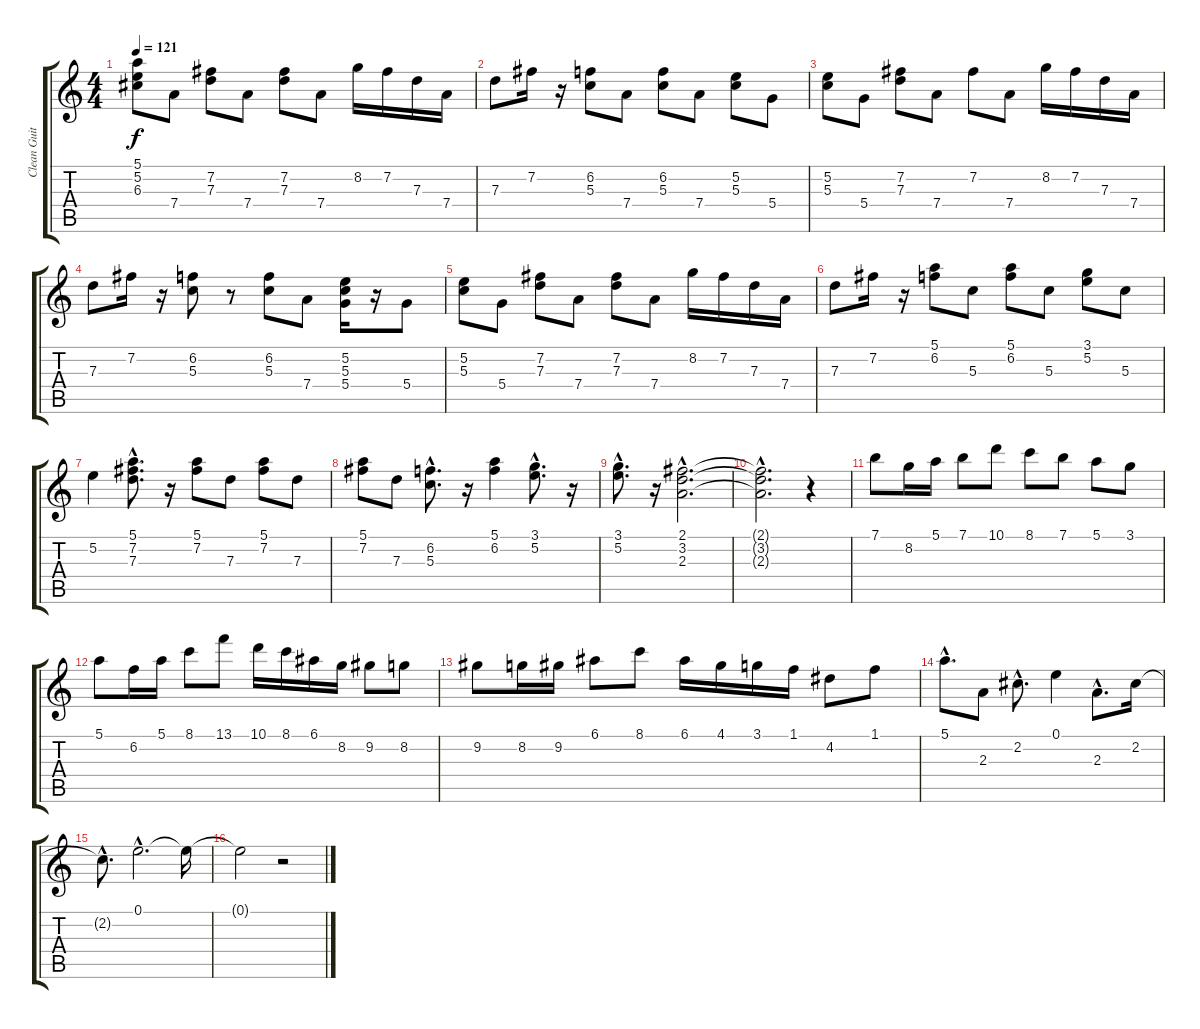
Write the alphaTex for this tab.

\track ("Clean Guitar" "Clean Guit") {instrument electricguitarclean}
\staff {score tabs}
\tuning (E4 B3 G3 D3 A2 E2) {hide}
\ts (4 4)
\tempo 121
\clef g2
\ks c
(5.1 5.2 6.3).8{dy f} 7.4.8 (7.2 7.3).8 7.4.8 (7.2 7.3).8 7.4.8 8.2.16 7.2.16 7.3.16 7.4.16 |
7.3.8 7.2.16 r.16 (6.2 5.3).8 7.4.8 (6.2 5.3).8 7.4.8 (5.2 5.3).8 5.4.8 |
(5.2 5.3).8 5.4.8 (7.2 7.3).8 7.4.8 7.2.8 7.4.8 8.2.16 7.2.16 7.3.16 7.4.16 |
7.3.8 7.2.16 r.16 (6.2 5.3).8 r.8 (6.2 5.3).8 7.4.8 (5.2 5.3 5.4).16 r.16 5.4.8 |
(5.2 5.3).8 5.4.8 (7.2 7.3).8 7.4.8 (7.2 7.3).8 7.4.8 8.2.16 7.2.16 7.3.16 7.4.16 |
7.3.8 7.2.16 r.16 (5.1 6.2).8 5.3.8 (5.1 6.2).8 5.3.8 (3.1 5.2).8 5.3.8 |
5.2.4 (5.1{hac} 7.2{hac} 7.3{hac}).8{d} r.16 (5.1 7.2).8 7.3.8 (5.1 7.2).8 7.3.8 |
(5.1 7.2).8 7.3.8 (6.2{hac} 5.3{hac}).8{d} r.16 (5.1 6.2).4 (3.1{hac} 5.2{hac}).8{d} r.16 |
(3.1{hac} 5.2{hac}).8{d} r.16 (2.1{hac} 3.2{hac} 2.3{hac}).2{d} |
(2.1{hac t} 3.2{hac t} 2.3{hac t}).2{d} r.4 |
7.1.8 8.2.16 5.1.16 7.1.8 10.1.8 8.1.8 7.1.8 5.1.8 3.1.8 |
5.1.8 6.2.16 5.1.16 8.1.8 13.1.8 10.1.16 8.1.16 6.1.16 8.2.16 9.2.8 8.2.8 |
9.2.8 8.2.16 9.2.16 6.1.8 8.1.8 6.1.16 4.1.16 3.1.16 1.1.16 4.2.8 1.1.8 |
5.1{hac}.8{d} 2.3.8 2.2{hac}.8{d} 0.1.4 2.3{hac}.8{d} 2.2.16 |
2.2{hac t}.8{d} 0.1{hac}.2{d} 0.1{t}.16 |
0.1{t}.2 r.2
